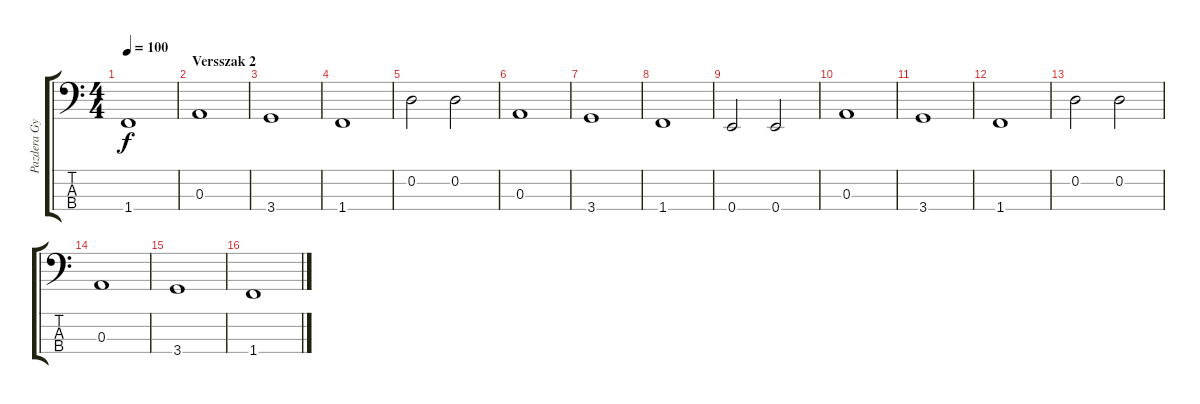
\track ("Pazdera György" "Pazdera Gy") {instrument electricbassfinger}
\staff {score tabs}
\tuning (G2 D2 A1 E1) {hide}
\ts (4 4)
\tempo 100
\clef f4
\ks c
1.4.1{dy f} |
\section ("" "Versszak 2")
0.3.1 |
3.4.1 |
1.4.1 |
0.2.2 0.2.2 |
0.3.1 |
3.4.1 |
1.4.1 |
0.4.2 0.4.2 |
0.3.1 |
3.4.1 |
1.4.1 |
0.2.2 0.2.2 |
0.3.1 |
3.4.1 |
1.4.1
